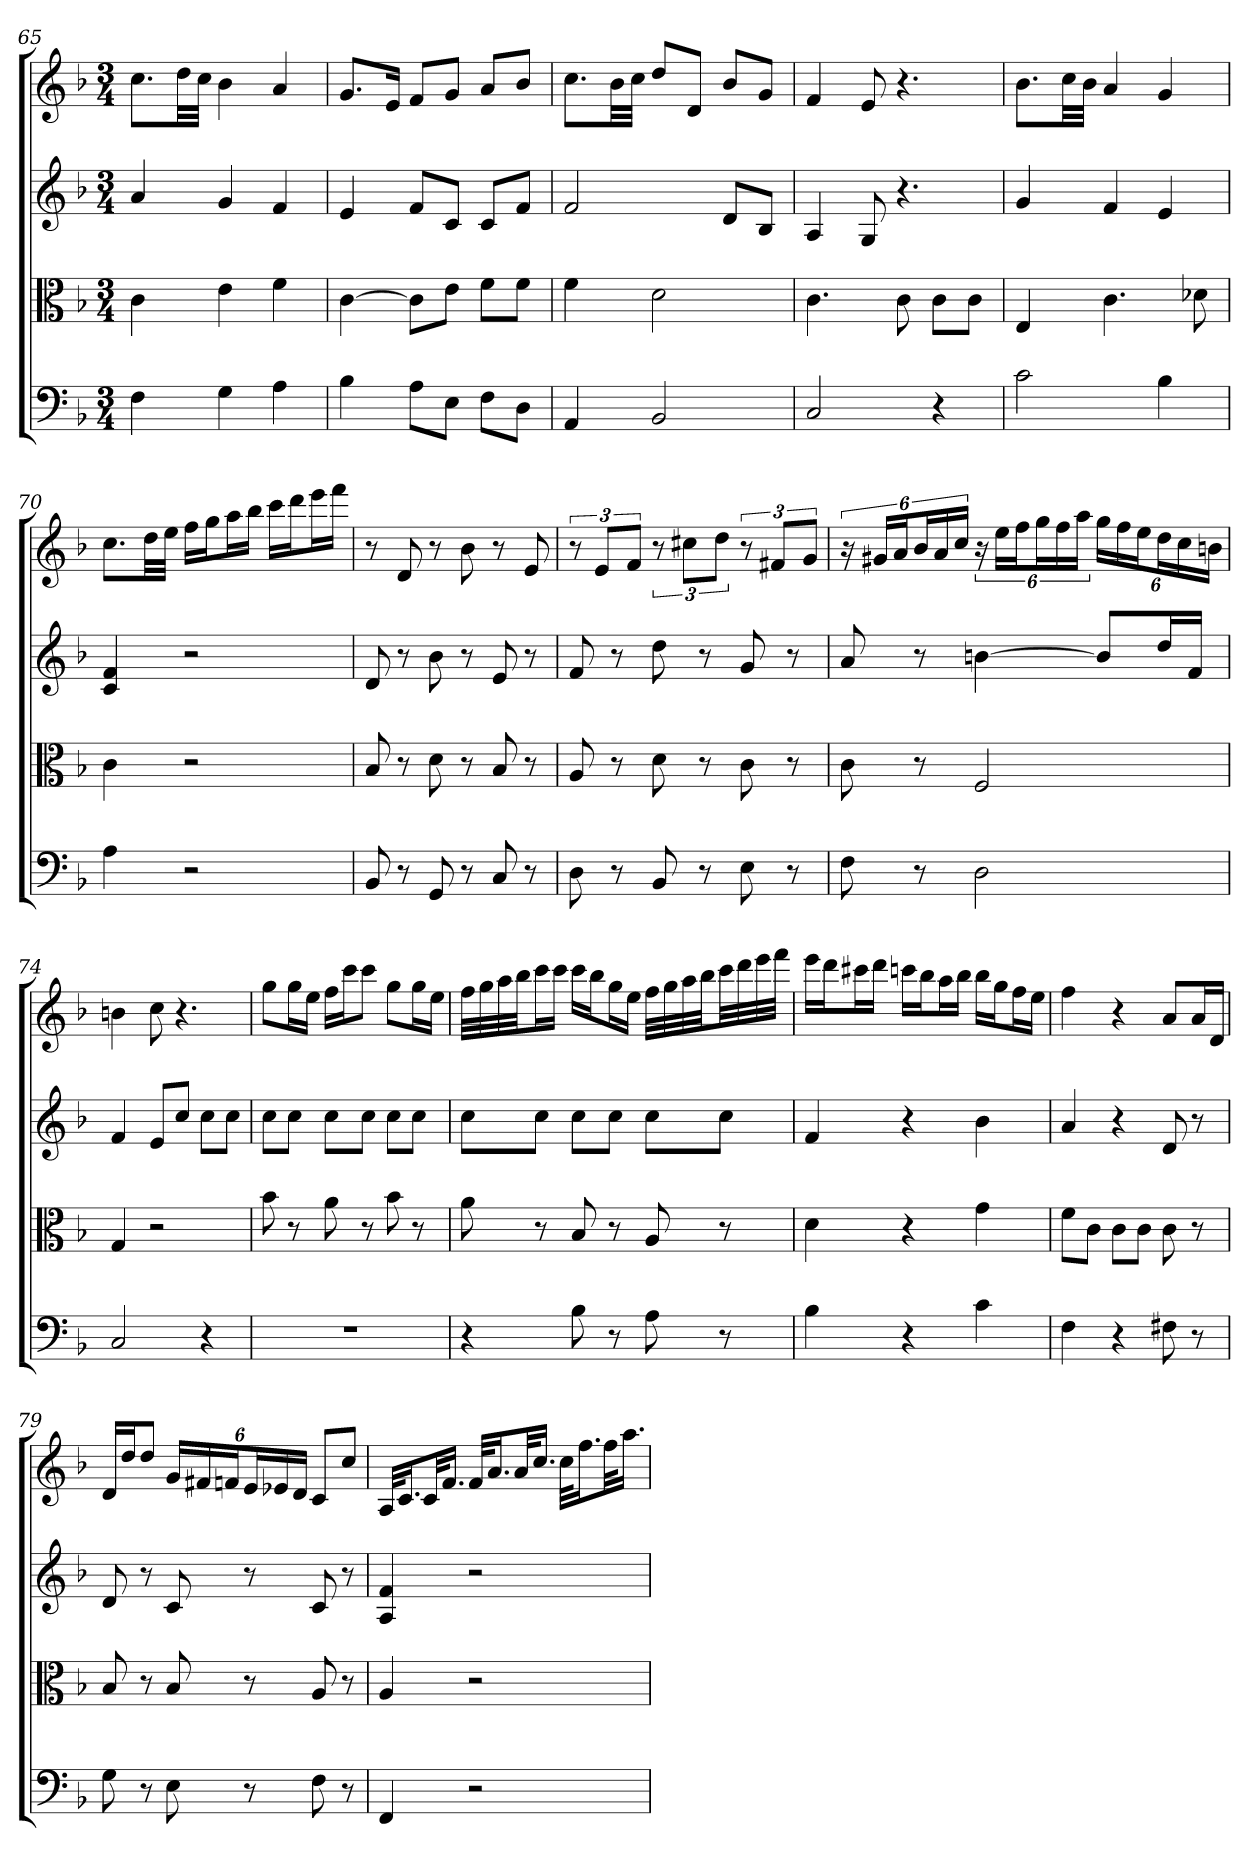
**kern	**kern	**kern	**kern
*part4	*part3	*part2	*part1
*staff4	*staff3	*staff2	*staff1
*clefF4	*clefC3	*	*
*k[b-]	*k[b-]	*k[b-]	*k[b-]
*F:	*F:	*F:	*F:
*M3/4	*M3/4	*M3/4	*M3/4
=65	=65	=65	=65
4F	4c	4a	8.ccL
.	.	.	32ddLL
.	.	.	32ccJJJ
4G	4e	4g	4b-
4A	4f	4f	4a
=66	=66	=66	=66
4B-	[4c	4e	8.gL
.	.	.	16eJk
8A\L	8c\L]	8fL	8fL
8E\J	8e\J	8cJ	8gJ
8F\L	8f\L	8cL	8aL
8D\J	8f\J	8fJ	8b-J
=67	=67	=67	=67
4AA	4f	2f	8.ccL
.	.	.	32b-LL
.	.	.	32ccJJJ
2BB-	2d	.	8ddL
.	.	.	8dJ
.	.	8dL	8b-L
.	.	8B-J	8gJ
=68	=68	=68	=68
2C	4.c	4A	4f
.	.	8G	8e
.	8c	4.r	4.r
4r	8c\L	.	.
.	8c\J	.	.
=69	=69	=69	=69
2c	4E	4g	8.b-L
.	.	.	32ccLL
.	.	.	32b-JJJ
.	4.c	4f	4a
4B-	.	4e	4g
.	8d-X	.	.
=70	=70	=70	=70
4A	4c	4c 4f	8.ccL
.	.	.	32ddLL
.	.	.	32eeJJJ
2r	2r	2r	16ffLL
.	.	.	16ggJ
.	.	.	16aaL
.	.	.	16bb-JJ
.	.	.	16cccLL
.	.	.	16dddJ
.	.	.	16eeeL
.	.	.	16fffJJ
=71	=71	=71	=71
8BB-	8B-	8d	8r
8r	8r	8r	8d
8GG	8d	8b-	8r
8r	8r	8r	8b-
8C	8B-	8e	8r
8r	8r	8r	8e
=72	=72	=72	=72
8D	8A	8f	12r
.	.	.	12eL
8r	8r	8r	.
.	.	.	12fJ
8BB-	8d	8dd	12r
.	.	.	12cc#XL
8r	8r	8r	.
.	.	.	12ddJ
8E	8c	8g	12r
.	.	.	12f#XL
8r	8r	8r	.
.	.	.	12gJ
=73	=73	=73	=73
8F	8c	8a	24r
.	.	.	24g#XLL
.	.	.	24aJ
8r	8r	8r	24b-L
.	.	.	24a
.	.	.	24ccJJ
2D	2F	[4bn	24r
.	.	.	24eeLL
.	.	.	24ffJ
.	.	.	24ggL
.	.	.	24ff
.	.	.	24aaJJ
.	.	8bL]	24ggLL
.	.	.	24ff
.	.	.	24eeJ
.	.	16ddL	24ddL
.	.	.	24cc
.	.	16fJJ	.
.	.	.	24bnJJ
=74	=74	=74	=74
2C	4G	4f	4bn
.	2r	8eL	8cc
.	.	8ccJ	4.r
4r	.	8ccL	.
.	.	8ccJ	.
=75	=75	=75	=75
2.r	8b-	8ccL	8ggL
.	8r	8ccJ	16ggL
.	.	.	16eeJJ
.	8a	8ccL	16ffLL
.	.	.	16cccJ
.	8r	8ccJ	8cccJ
.	8b-	8ccL	8ggL
.	8r	8ccJ	16ggL
.	.	.	16eeJJ
=76	=76	=76	=76
4r	8a	8ccL	32ffLLL
.	.	.	32gg
.	.	.	32aa
.	.	.	32bb-JJ
.	8r	8ccJ	16cccL
.	.	.	16cccJJ
8B-	8B-	8ccL	16cccLL
.	.	.	16bb-J
8r	8r	8ccJ	16ggL
.	.	.	16eeJJ
8A	8A	8ccL	32ffLLL
.	.	.	32gg
.	.	.	32aa
.	.	.	32bb-JJ
8r	8r	8ccJ	32cccLL
.	.	.	32ddd
.	.	.	32eee
.	.	.	32fffJJJ
=77	=77	=77	=77
4B-	4d	4f	16eeeLL
.	.	.	16dddJ
.	.	.	16ccc#XL
.	.	.	16dddJJ
4r	4r	4r	16cccnLL
.	.	.	16bb-J
.	.	.	16aaL
.	.	.	16bb-JJ
4c	4g	4b-	16bb-LL
.	.	.	16ggJ
.	.	.	16ffL
.	.	.	16eeJJ
=78	=78	=78	=78
4F	8f\L	4a	4ff
.	8c\J	.	.
4r	8c\L	4r	4r
.	8c\J	.	.
8F#X	8c	8d	8aL
8r	8r	8r	16aL
.	.	.	16dJJ
=79	=79	=79	=79
8G	8B-	8d	16dLL
.	.	.	16ddJ
8r	8r	8r	8ddJ
8E	8B-	8c	24gLL
.	.	.	24f#X
.	.	.	24fnJ
8r	8r	8r	24eL
.	.	.	24e-X
.	.	.	24dJJ
8F	8A	8c	8cL
8r	8r	8r	8ccJ
=80	=80	=80	=80
4FF	4A	4A 4f	32AKLL
.	.	.	16.cJ
.	.	.	32cKL
.	.	.	16.fJJ
2r	2r	2r	32fKLL
.	.	.	16.aJ
.	.	.	32aKL
.	.	.	16.ccJJ
.	.	.	32ccKLL
.	.	.	16.ffJ
.	.	.	32ffKL
.	.	.	16.aaJJ
=	=	=	=
*-	*-	*-	*-
